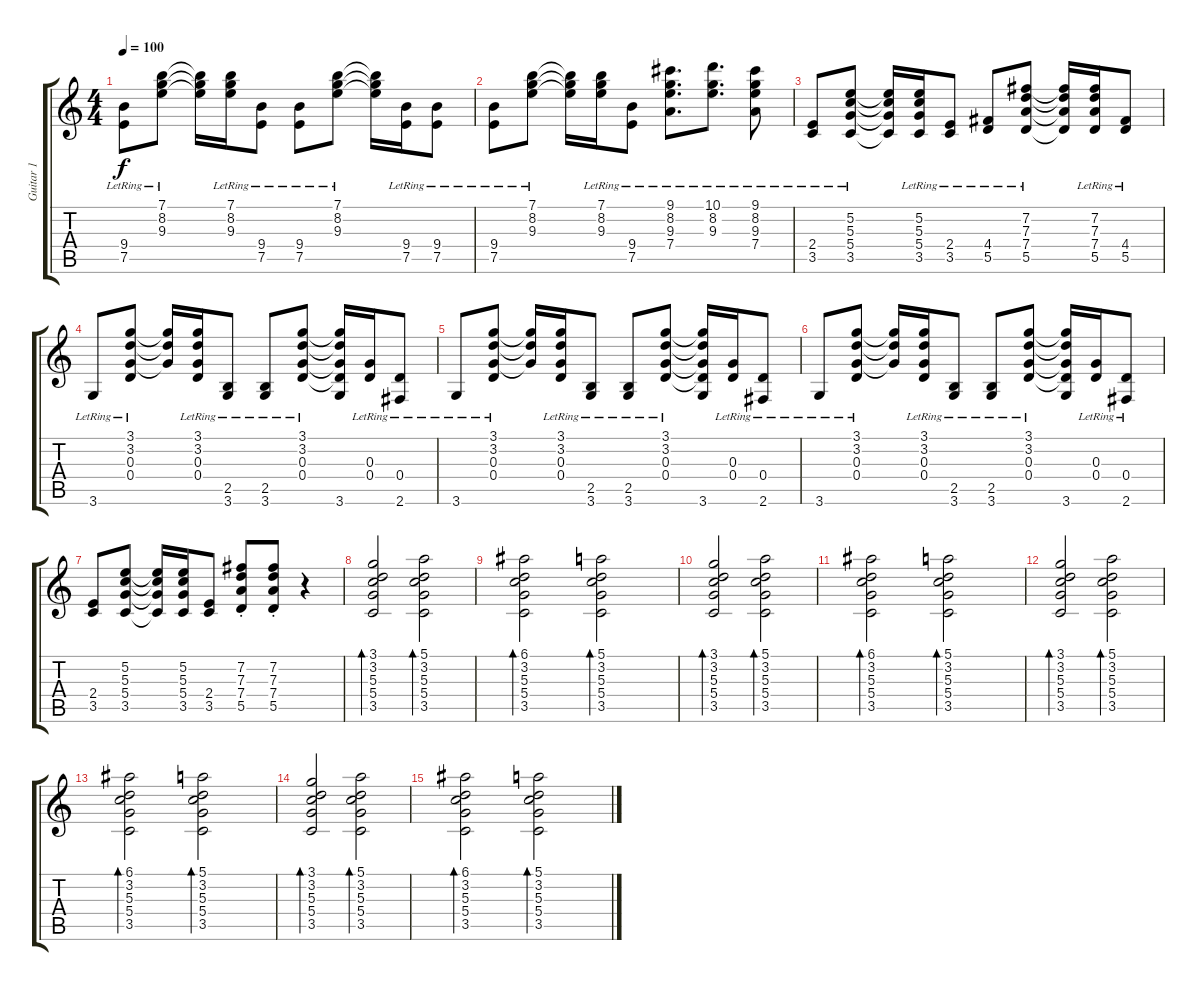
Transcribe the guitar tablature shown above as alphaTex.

\track ("Guitar 1" "Guitar 1") {instrument electricguitarclean}
\staff {score tabs}
\tuning (E4 B3 G3 D3 A2 E2) {hide}
\ts (4 4)
\tempo 100
\clef g2
\ks c
(9.4{lr} 7.5{lr}).8{dy f} (7.1{lr} 8.2{lr} 9.3{lr}).8 (7.1{t} 8.2{t} 9.3{t}).16 (7.1{lr} 8.2{lr} 9.3{lr}).16 (9.4{lr} 7.5{lr}).8 (9.4{lr} 7.5{lr}).8 (7.1{lr} 8.2{lr} 9.3{lr}).8 (7.1{t} 8.2{t} 9.3{t}).16 (9.4{lr} 7.5{lr}).16 (9.4{lr} 7.5{lr}).8 |
(9.4{lr} 7.5{lr}).8 (7.1{lr} 8.2{lr} 9.3{lr}).8 (7.1{t} 8.2{t} 9.3{t}).16 (7.1{lr} 8.2{lr} 9.3{lr}).16 (9.4{lr} 7.5{lr}).8 (9.1{lr} 8.2{lr} 9.3{lr} 7.4{lr}).8{d} (10.1{lr} 8.2{lr} 9.3{lr}).8{d} (9.1{lr} 8.2{lr} 9.3{lr} 7.4{lr}).8 |
(2.4{lr} 3.5{lr}).8 (5.2{lr} 5.3{lr} 5.4{lr} 3.5{lr}).8 (5.2{t} 5.3{t} 5.4{t} 3.5{t}).16 (5.2{lr} 5.3{lr} 5.4{lr} 3.5{lr}).16 (2.4{lr} 3.5{lr}).8 (4.4{lr} 5.5{lr}).8 (7.2{lr} 7.3{lr} 7.4{lr} 5.5{lr}).8 (7.2{t} 7.3{t} 7.4{t} 5.5{t}).16 (7.2{lr} 7.3{lr} 7.4{lr} 5.5{lr}).16 (4.4{lr} 5.5{lr}).8 |
3.6{lr}.8 (3.1{lr} 3.2{lr} 0.3{lr} 0.4{lr}).8 (3.1{t} 3.2{t} 0.3{t}).16 (3.1{lr} 3.2{lr} 0.3{lr} 0.4{lr}).16 (2.5{lr} 3.6{lr}).8 (2.5{lr} 3.6{lr}).8 (3.1{lr} 3.2{lr} 0.3{lr} 0.4{lr}).8 (3.1{t} 3.2{t} 0.3{t} 0.4{t} 3.6).16 (0.3{lr} 0.4{lr}).16 (0.4{lr} 2.6{lr}).8 |
3.6{lr}.8 (3.1{lr} 3.2{lr} 0.3{lr} 0.4{lr}).8 (3.1{t} 3.2{t} 0.3{t}).16 (3.1{lr} 3.2{lr} 0.3{lr} 0.4{lr}).16 (2.5{lr} 3.6{lr}).8 (2.5{lr} 3.6{lr}).8 (3.1{lr} 3.2{lr} 0.3{lr} 0.4{lr}).8 (3.1{t} 3.2{t} 0.3{t} 0.4{t} 3.6).16 (0.3{lr} 0.4{lr}).16 (0.4{lr} 2.6{lr}).8 |
3.6{lr}.8 (3.1{lr} 3.2{lr} 0.3{lr} 0.4{lr}).8 (3.1{t} 3.2{t} 0.3{t}).16 (3.1{lr} 3.2{lr} 0.3{lr} 0.4{lr}).16 (2.5{lr} 3.6{lr}).8 (2.5{lr} 3.6{lr}).8 (3.1{lr} 3.2{lr} 0.3{lr} 0.4{lr}).8 (3.1{t} 3.2{t} 0.3{t} 0.4{t} 3.6).16 (0.3{lr} 0.4{lr}).16 (0.4{lr} 2.6{lr}).8 |
(2.4 3.5).8 (5.2 5.3 5.4 3.5).8 (5.2{t} 5.3{t} 5.4{t} 3.5{t}).16 (5.2 5.3 5.4 3.5).16 (2.4 3.5).8 (7.2{st} 7.3{st} 7.4{st} 5.5{st}).8 (7.2{st} 7.3{st} 7.4{st} 5.5{st}).8 r.4 |
(3.1 3.2 5.3 5.4 3.5).2{bd 240} (5.1 3.2 5.3 5.4 3.5).2{bd 240} |
(6.1 3.2 5.3 5.4 3.5).2{bd 240} (5.1 3.2 5.3 5.4 3.5).2{bd 240} |
(3.1 3.2 5.3 5.4 3.5).2{bd 240} (5.1 3.2 5.3 5.4 3.5).2{bd 240} |
(6.1 3.2 5.3 5.4 3.5).2{bd 240} (5.1 3.2 5.3 5.4 3.5).2{bd 240} |
(3.1 3.2 5.3 5.4 3.5).2{bd 240 volume 12} (5.1 3.2 5.3 5.4 3.5).2{bd 240} |
(6.1 3.2 5.3 5.4 3.5).2{bd 240 volume 9} (5.1 3.2 5.3 5.4 3.5).2{bd 240} |
(3.1 3.2 5.3 5.4 3.5).2{bd 240 volume 6} (5.1 3.2 5.3 5.4 3.5).2{bd 240} |
(6.1 3.2 5.3 5.4 3.5).2{bd 240 volume 3} (5.1 3.2 5.3 5.4 3.5).2{bd 240}
